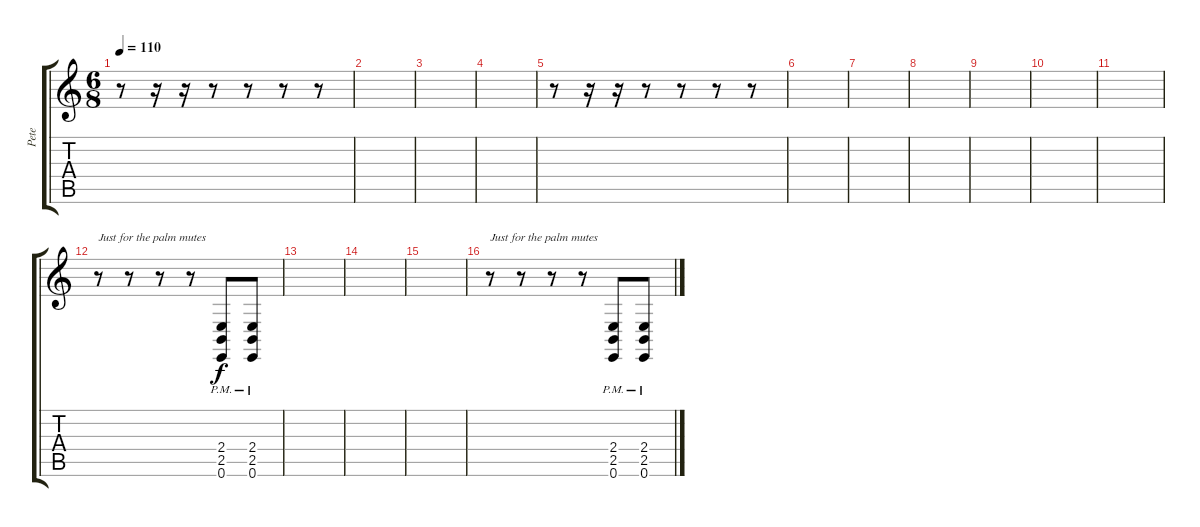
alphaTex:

\track ("Pete" "Pete") {instrument violin}
\staff {score tabs}
\tuning (E4 B3 G3 D3 A2 E2) {hide}
\ts (6 8)
\tempo 110
\clef g2
\ks c
r.8{dy mf} r.16 r.16 r.8 r.8 r.8 r.8 |
|
|
|
r.8 r.16 r.16 r.8 r.8 r.8 r.8 |
|
|
|
|
|
|
r.8{txt "Just for the palm mutes"} r.8 r.8 r.8 (2.4{pm} 2.5{pm} 0.6{pm}).8{dy f} (2.4{pm} 2.5{pm} 0.6{pm}).8 |
|
|
|
r.8{txt "Just for the palm mutes"} r.8 r.8 r.8 (2.4{pm} 2.5{pm} 0.6{pm}).8 (2.4{pm} 2.5{pm} 0.6{pm}).8
